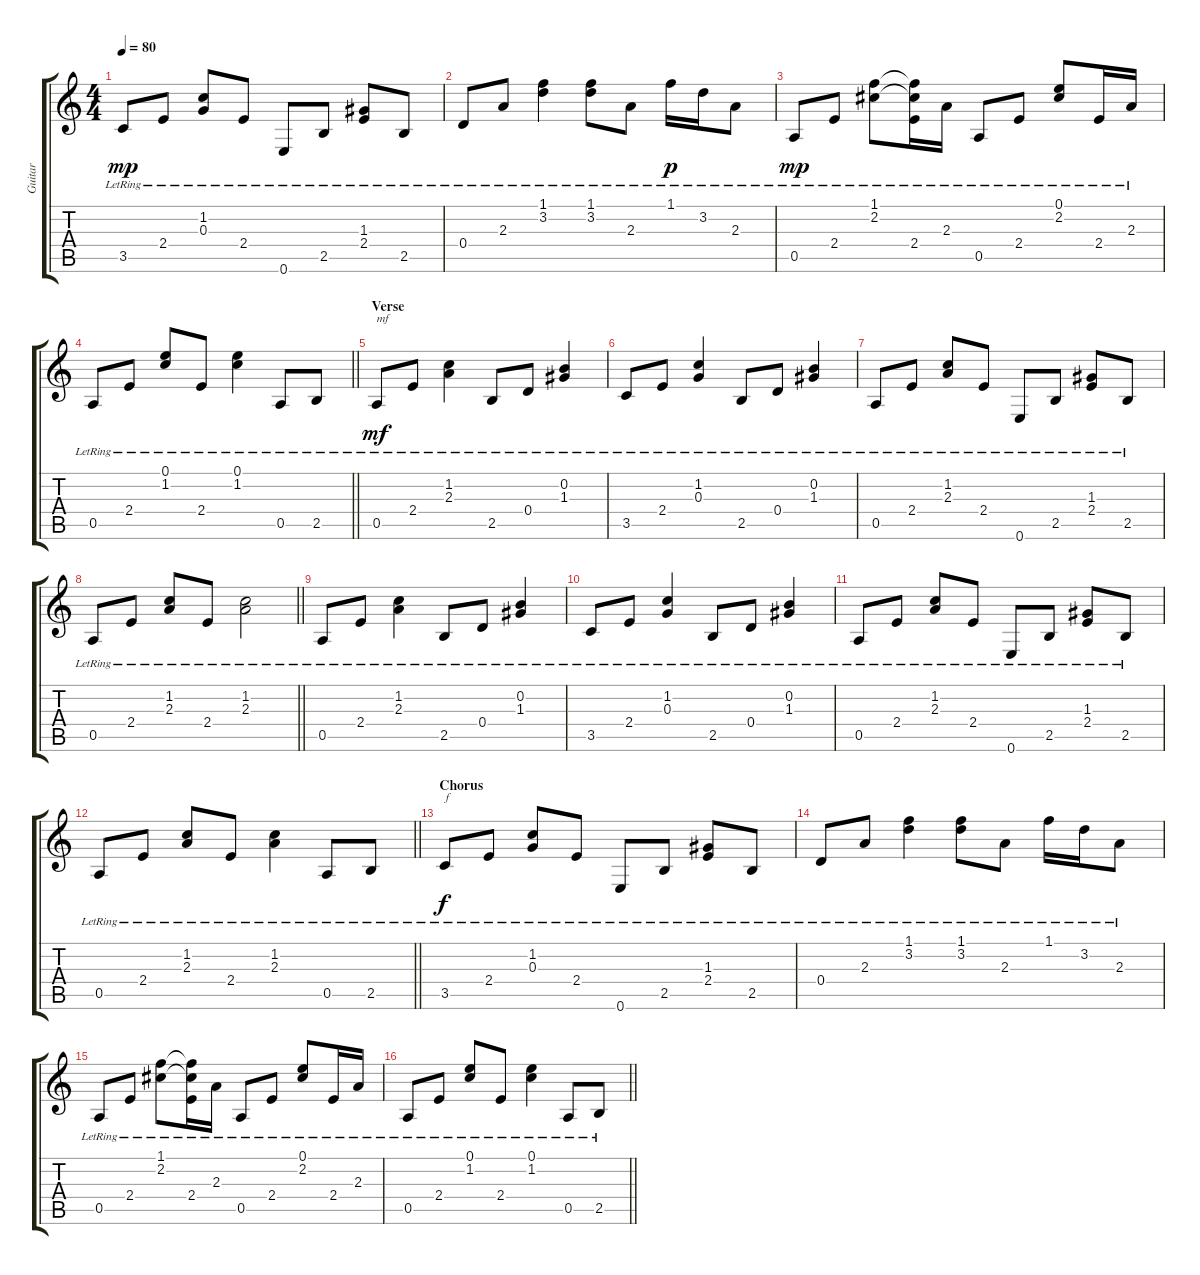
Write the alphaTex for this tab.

\track ("Guitar" "Guitar") {instrument overdrivenguitar}
\staff {score tabs}
\tuning (E4 B3 G3 D3 A2 E2) {hide}
\ts (4 4)
\section ("" "")
\tempo 80
\clef g2
\ks c
3.5{lr}.8{dy mp} 2.4{lr}.8 (1.2{lr} 0.3{lr}).8 2.4{lr}.8 0.6{lr}.8 2.5{lr}.8 (1.3{lr} 2.4{lr}).8 2.5{lr}.8 |
0.4{lr}.8 2.3{lr}.8 (1.1{lr} 3.2{lr}).4 (1.1{lr} 3.2{lr}).8 2.3{lr}.8 1.1{lr}.16{dy p} 3.2{lr}.16 2.3{lr}.8 |
0.5{lr}.8{dy mp} 2.4{lr}.8 (1.1{lr} 2.2{lr}).8 (1.1{t} 2.2{t} 2.4{lr}).16 2.3{lr}.16 0.5{lr}.8 2.4{lr}.8 (0.1{lr} 2.2{lr}).8 2.4{lr}.16 2.3{lr}.16 |
\barLineRight lightlight
0.5{lr}.8 2.4{lr}.8 (0.1{lr} 1.2{lr}).8 2.4{lr}.8 (0.1{lr} 1.2{lr}).4 0.5{lr}.8 2.5{lr}.8 |
\section ("" "Verse")
0.5{lr}.8{txt "mf" dy mf} 2.4{lr}.8 (1.2{lr} 2.3{lr}).4 2.5{lr}.8 0.4{lr}.8 (0.2{lr} 1.3{lr}).4 |
3.5{lr}.8 2.4{lr}.8 (1.2{lr} 0.3{lr}).4 2.5{lr}.8 0.4{lr}.8 (0.2{lr} 1.3{lr}).4 |
0.5{lr}.8 2.4{lr}.8 (1.2{lr} 2.3{lr}).8 2.4{lr}.8 0.6{lr}.8 2.5{lr}.8 (1.3{lr} 2.4{lr}).8 2.5{lr}.8 |
\barLineRight lightlight
0.5{lr}.8 2.4{lr}.8 (1.2{lr} 2.3{lr}).8 2.4{lr}.8 (1.2{lr} 2.3{lr}).2 |
\section ("" "")
0.5{lr}.8 2.4{lr}.8 (1.2{lr} 2.3{lr}).4 2.5{lr}.8 0.4{lr}.8 (0.2{lr} 1.3{lr}).4 |
3.5{lr}.8 2.4{lr}.8 (1.2{lr} 0.3{lr}).4 2.5{lr}.8 0.4{lr}.8 (0.2{lr} 1.3{lr}).4 |
0.5{lr}.8 2.4{lr}.8 (1.2{lr} 2.3{lr}).8 2.4{lr}.8 0.6{lr}.8 2.5{lr}.8 (1.3{lr} 2.4{lr}).8 2.5{lr}.8 |
\barLineRight lightlight
0.5{lr}.8 2.4{lr}.8 (1.2{lr} 2.3{lr}).8 2.4{lr}.8 (1.2{lr} 2.3{lr}).4 0.5{lr}.8 2.5{lr}.8 |
\section ("" "Chorus")
3.5{lr}.8{txt "f" dy f} 2.4{lr}.8 (1.2{lr} 0.3{lr}).8 2.4{lr}.8 0.6{lr}.8 2.5{lr}.8 (1.3{lr} 2.4{lr}).8 2.5{lr}.8 |
0.4{lr}.8 2.3{lr}.8 (1.1{lr} 3.2{lr}).4 (1.1{lr} 3.2{lr}).8 2.3{lr}.8 1.1{lr}.16 3.2{lr}.16 2.3{lr}.8 |
0.5{lr}.8 2.4{lr}.8 (1.1{lr} 2.2{lr}).8 (1.1{t} 2.2{t} 2.4{lr}).16 2.3{lr}.16 0.5{lr}.8 2.4{lr}.8 (0.1{lr} 2.2{lr}).8 2.4{lr}.16 2.3{lr}.16 |
\barLineRight lightlight
0.5{lr}.8 2.4{lr}.8 (0.1{lr} 1.2{lr}).8 2.4{lr}.8 (0.1{lr} 1.2{lr}).4 0.5{lr}.8 2.5{lr}.8
